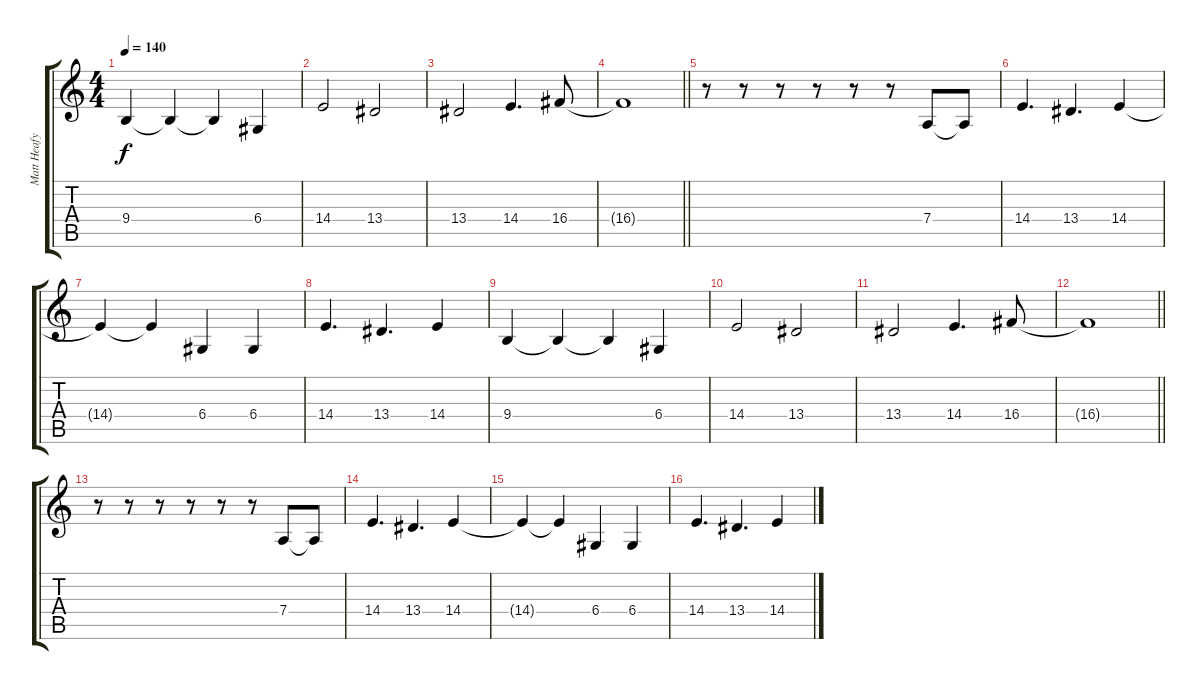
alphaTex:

\track ("Matt Heafy Vocal" "Matt Heafy") {instrument cello}
\staff {score tabs}
\tuning (E4 B3 G3 D3 A2 E2) {hide}
\ts (4 4)
\tempo 140
\clef g2
\ks c
9.4.4{dy f} 9.4{t}.4 9.4{t}.4 6.4.4 |
14.4.2 13.4.2 |
13.4.2 14.4.4{d} 16.4.8 |
\barLineRight lightlight
16.4{t}.1 |
r.8 r.8 r.8 r.8 r.8 r.8 7.4.8 7.4{t}.8 |
14.4.4{d} 13.4.4{d} 14.4.4 |
14.4{t}.4 14.4{t}.4 6.4.4 6.4.4 |
14.4.4{d} 13.4.4{d} 14.4.4 |
9.4.4 9.4{t}.4 9.4{t}.4 6.4.4 |
14.4.2 13.4.2 |
13.4.2 14.4.4{d} 16.4.8 |
\barLineRight lightlight
16.4{t}.1 |
r.8 r.8 r.8 r.8 r.8 r.8 7.4.8 7.4{t}.8 |
14.4.4{d} 13.4.4{d} 14.4.4 |
14.4{t}.4 14.4{t}.4 6.4.4 6.4.4 |
14.4.4{d} 13.4.4{d} 14.4.4
